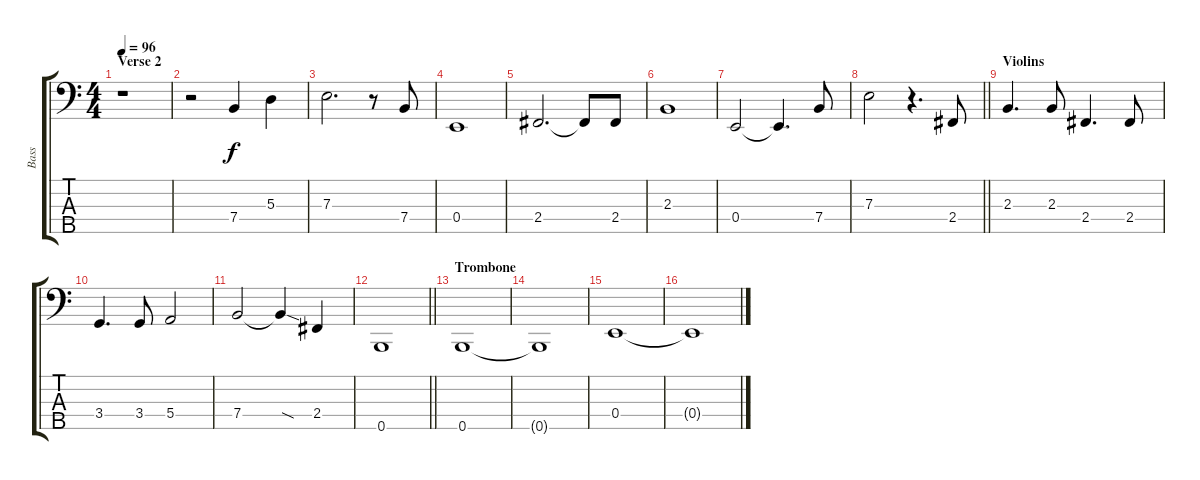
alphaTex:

\track ("Bass" "Bass") {instrument electricbassfinger}
\staff {score tabs}
\tuning (G2 D2 A1 E1 B0) {hide}
\ts (4 4)
\section ("" "Verse 2")
\tempo 96
\clef f4
\ks c
r.1{dy f} |
r.2 7.4.4 5.3.4 |
7.3.2{d} r.8 7.4.8 |
0.4.1 |
2.4.2{d} 2.4{t}.8 2.4.8 |
2.3.1 |
0.4.2 0.4{t}.4{d} 7.4.8 |
\barLineRight lightlight
7.3.2 r.4{d} 2.4.8 |
\section ("" "Violins")
2.3.4{d} 2.3.8 2.4.4{d} 2.4.8 |
3.4.4{d} 3.4.8 5.4.2 |
7.4.2 7.4{sod t}.4 2.4.4 |
\barLineRight lightlight
0.5.1 |
\section ("" "Trombone")
0.5.1 |
0.5{t}.1 |
0.4.1 |
0.4{t}.1
